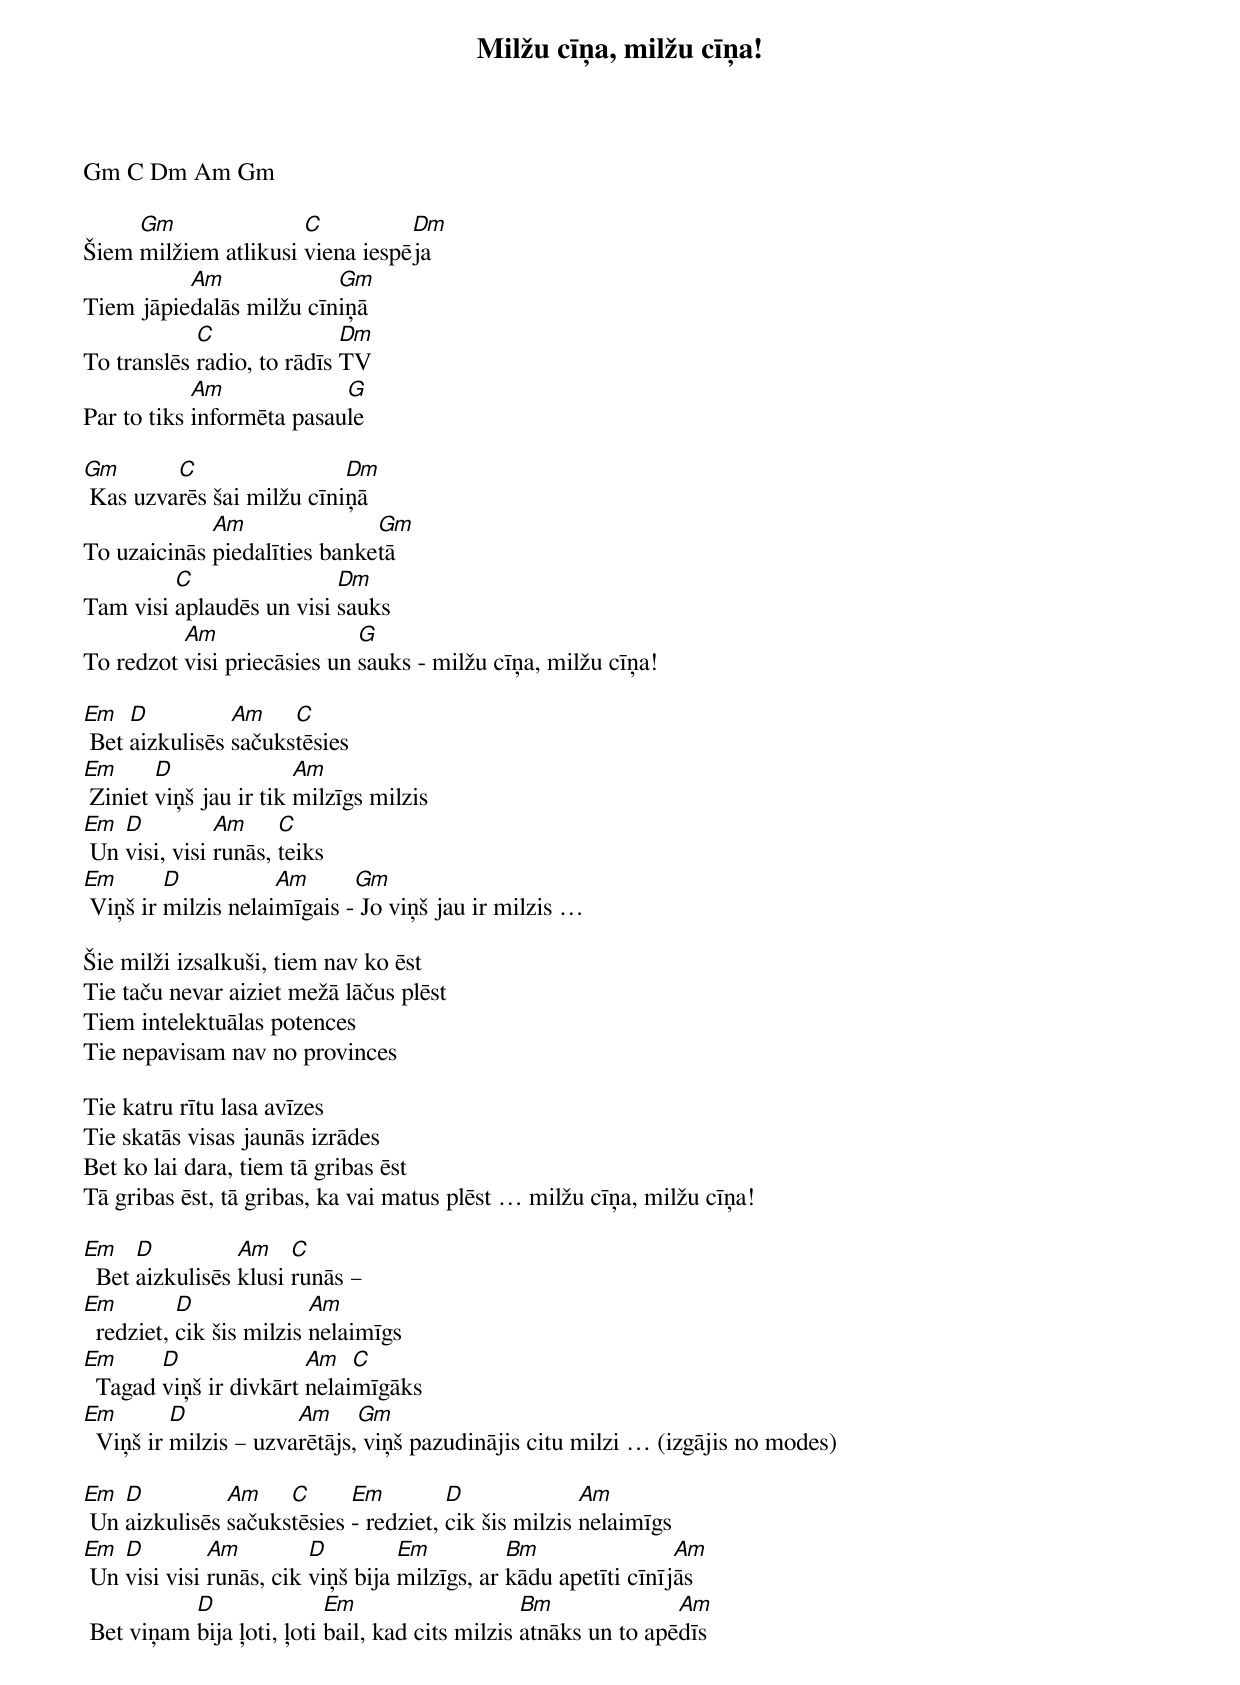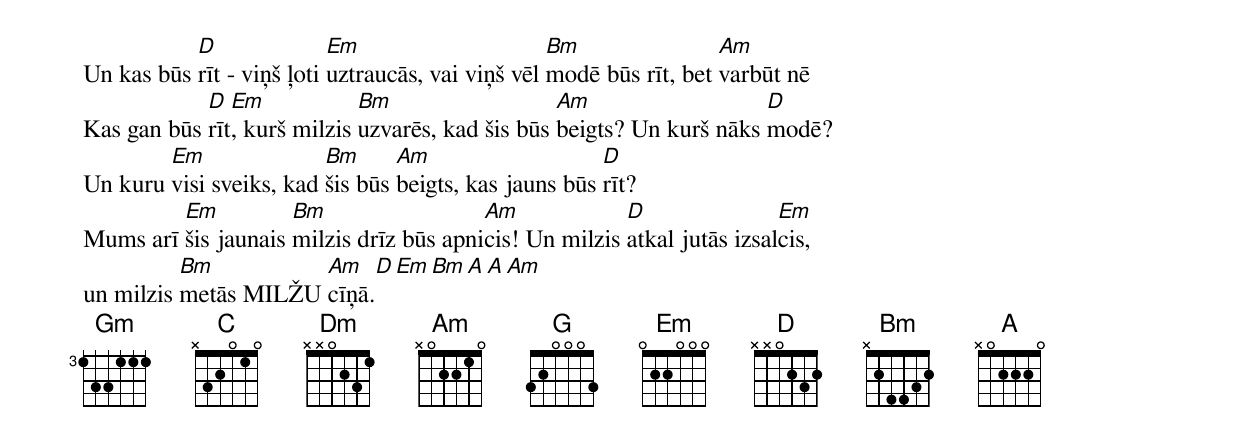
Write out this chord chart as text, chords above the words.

Milžu cīņa, milžu cīņa!

Gm C Dm Am Gm

     Gm               C          Dm
Šiem milžiem atlikusi viena iespēja
          Am             Gm
Tiem jāpiedalās milžu cīniņā
            C               Dm
To translēs radio, to rādīs TV
            Am             G
Par to tiks informēta pasaule

Gm       C                 Dm
 Kas uzvarēs šai milžu cīniņā
             Am               Gm
To uzaicinās piedalīties banketā
         C                Dm
Tam visi aplaudēs un visi sauks
          Am                 G
To redzot visi priecāsies un sauks - milžu cīņa, milžu cīņa!

Em   D          Am    C
 Bet aizkulisēs sačukstēsies
Em      D               Am
 Ziniet viņš jau ir tik milzīgs milzis
Em  D          Am     C
 Un visi, visi runās, teiks
Em       D           Am      Gm
 Viņš ir milzis nelaimīgais - Jo viņš jau ir milzis …

Šie milži izsalkuši, tiem nav ko ēst
Tie taču nevar aiziet mežā lāčus plēst
Tiem intelektuālas potences
Tie nepavisam nav no provinces

Tie katru rītu lasa avīzes
Tie skatās visas jaunās izrādes
Bet ko lai dara, tiem tā gribas ēst
Tā gribas ēst, tā gribas, ka vai matus plēst … milžu cīņa, milžu cīņa!

Em    D          Am    C
  Bet aizkulisēs klusi runās –
Em         D              Am
  redziet, cik šis milzis nelaimīgs
Em      D               Am   C
  Tagad viņš ir divkārt nelaimīgāks
Em        D            Am     Gm
  Viņš ir milzis – uzvarētājs, viņš pazudinājis citu milzi … (izgājis no modes)

Em  D          Am    C      Em         D              Am
 Un aizkulisēs sačukstēsies - redziet, cik šis milzis nelaimīgs
Em  D         Am         D         Em          Bm                Am
 Un visi visi runās, cik viņš bija milzīgs, ar kādu apetīti cīnījās
           D               Em                    Bm              Am
 Bet viņam bija ļoti, ļoti bail, kad cits milzis atnāks un to apēdīs
           D               Em                      Bm                Am
Un kas būs rīt - viņš ļoti uztraucās, vai viņš vēl modē būs rīt, bet varbūt nē
            D  Em            Bm                   Am                   D
Kas gan būs rīt, kurš milzis uzvarēs, kad šis būs beigts? Un kurš nāks modē?
        Em               Bm      Am                    D
Un kuru visi sveiks, kad šis būs beigts, kas jauns būs rīt?
         Em          Bm                  Am             D                Em
Mums arī šis jaunais milzis drīz būs apnicis! Un milzis atkal jutās izsalcis,
          Bm          Am    D    Em    Bm    A   A   Am
un milzis metās MILŽU cīņā.
